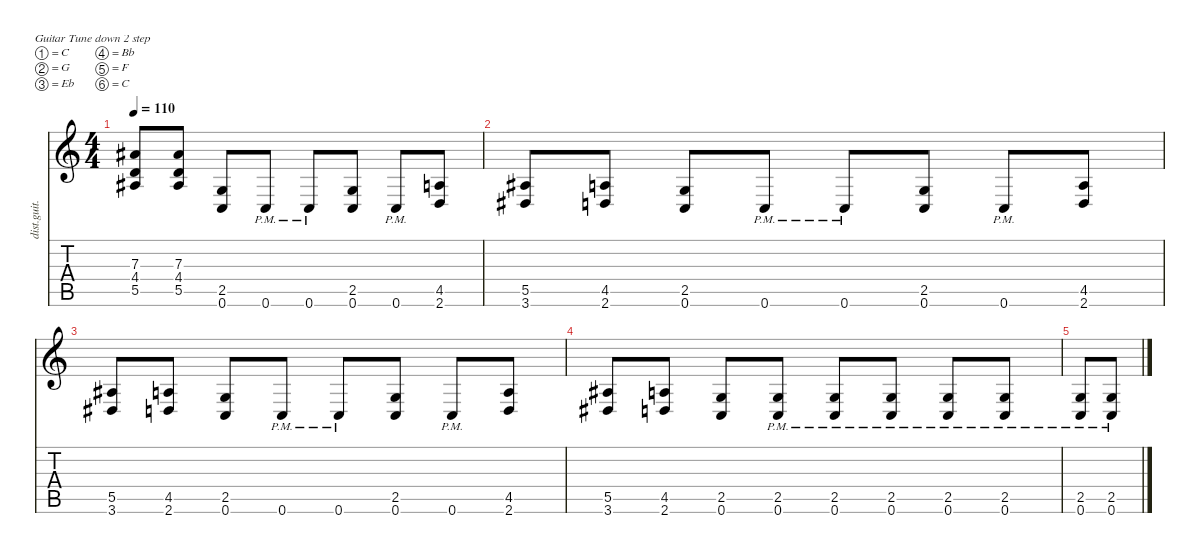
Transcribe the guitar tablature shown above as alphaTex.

\defaultSystemsLayout 4
\hideDynamics
\bracketExtendMode nobrackets
\otherSystemsTrackNameOrientation horizontal
\track ("Distortion Guitar" "dist.guit.") {instrument distortionguitar}
\staff {score tabs}
\tuning (C4 G3 Eb3 Bb2 F2 C2)
\ts (4 4)
\tempo 110
\clef g2
\ks c
(5.5{acc #} 4.4 7.3{acc #}).8{dy mf beam Up} (5.5{acc #} 4.4 7.3{acc #}).8{beam Up} (0.6 2.5).8{beam Up} 0.6{pm}.8{beam Up} 0.6{pm}.8{beam Up} (0.6 2.5).8{beam Up} 0.6{pm}.8{beam Up} (2.6 4.5).8{beam Up} |
(3.6{acc #} 5.5{acc #}).8{beam Up} (2.6 4.5).8{beam Up} (0.6 2.5).8{beam Up} 0.6{pm}.8{beam Up} 0.6{pm}.8{beam Up} (0.6 2.5).8{beam Up} 0.6{pm}.8{beam Up} (2.6 4.5).8{beam Up} |
(3.6{acc #} 5.5{acc #}).8{beam Up} (2.6 4.5).8{beam Up} (0.6 2.5).8{beam Up} 0.6{pm}.8{beam Up} 0.6{pm}.8{beam Up} (0.6 2.5).8{beam Up} 0.6{pm}.8{beam Up} (2.6 4.5).8{beam Up} |
(3.6{acc #} 5.5{acc #}).8{beam Up} (2.6 4.5).8{beam Up} (0.6 2.5).8{beam Up} (0.6{pm} 2.5{pm}).8{beam Up} (0.6{pm} 2.5{pm}).8{beam Up} (0.6{pm} 2.5{pm}).8{beam Up} (0.6{pm} 2.5{pm}).8{beam Up} (0.6{pm} 2.5{pm}).8{beam Up} |
(0.6{pm} 2.5{pm}).8{beam Up} (0.6{pm} 2.5{pm}).8{beam Up}
